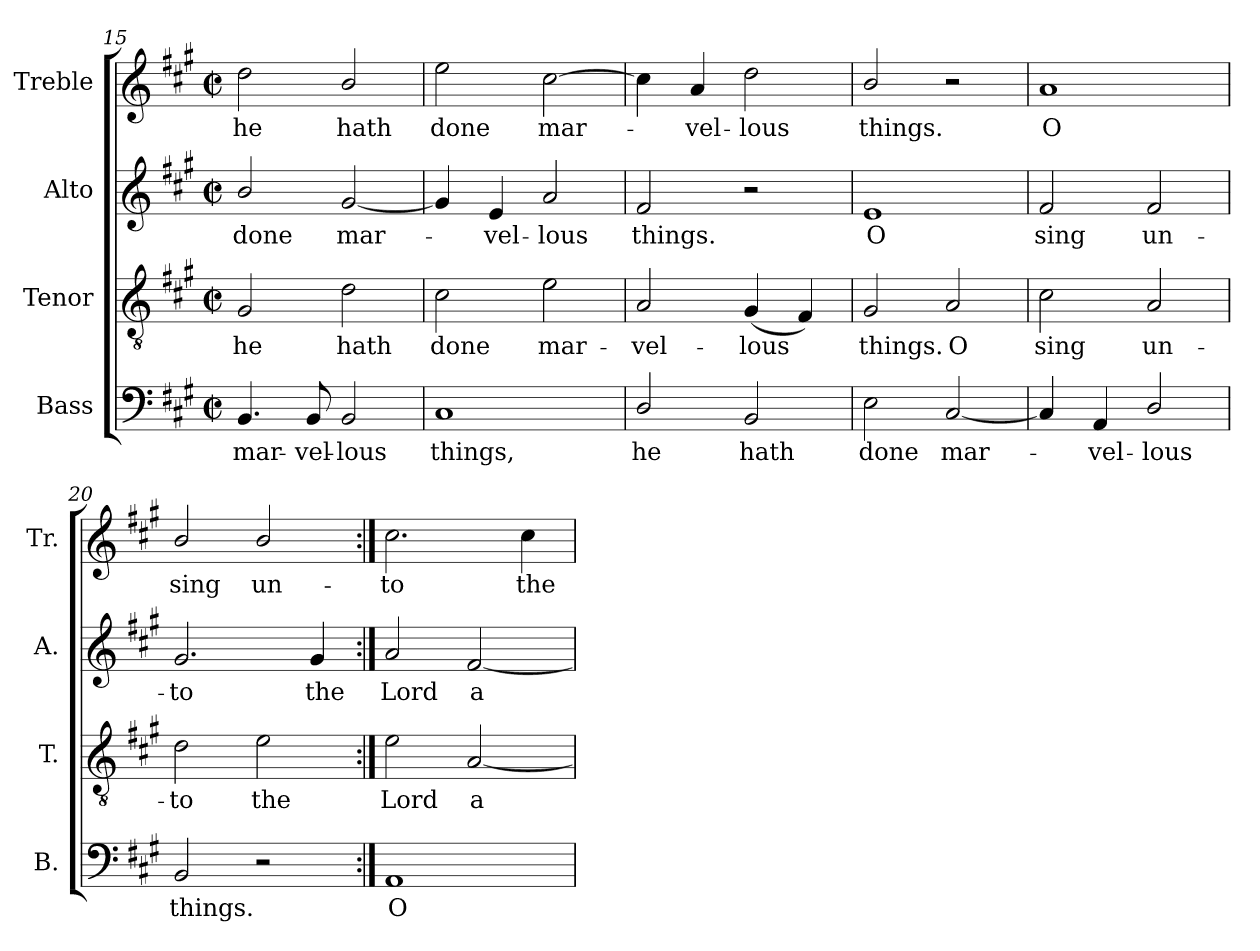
**kern	**text	**kern	**text	**kern	**text	**kern	**text
*part4	*part4	*part3	*part3	*part2	*part2	*part1	*part1
*staff4	*staff4	*staff3	*staff3	*staff2	*staff2	*staff1	*staff1
*I"Bass	*	*I"Tenor	*	*I"Alto	*	*I"Treble	*
*I'B.	*	*I'T.	*	*I'A.	*	*I'Tr.	*
*clefF4	*	*clefGv2	*	*clefG2	*	*clefG2	*
*	*	*ITrd7c12	*	*	*	*	*
*k[f#c#g#]	*	*k[f#c#g#]	*	*k[f#c#g#]	*	*k[f#c#g#]	*
*A:	*	*A:	*	*A:	*	*A:	*
*M2/2	*	*M2/2	*	*M2/2	*	*M2/2	*
*met(c|)	*	*met(c|)	*	*met(c|)	*	*met(c|)	*
=15	=15	=15	=15	=15	=15	=15	=15
!	!LO:LY:b:color=#000000	!	!	!	!	!	!
!	!	!	!LO:LY:b:color=#000000	!	!	!	!
!	!	!	!	!	!LO:LY:b:color=#000000	!	!
!	!	!	!	!	!	!	!LO:LY:b:color=#000000
4.BBi/	mar-	2GG#i/	he	2bi/	done	2ddi\	he
!	!LO:LY:b:color=#000000	!	!	!	!	!	!
8BBi/	-vel-	.	.	.	.	.	.
!	!LO:LY:b:color=#000000	!	!	!	!	!	!
!	!	!	!LO:LY:b:color=#000000	!	!	!	!
!	!	!	!	!	!LO:LY:b:color=#000000	!	!
!	!	!	!	!	!	!	!LO:LY:b:color=#000000
2BBi/	-lous	2Di\	hath	[2g#i/	mar-	2bi/	hath
=16	=16	=16	=16	=16	=16	=16	=16
!	!LO:LY:b:color=#000000	!	!	!	!	!	!
!	!	!	!LO:LY:b:color=#000000	!	!	!	!
!	!	!	!	!	!	!	!LO:LY:b:color=#000000
1C#i	things,	2C#i\	done	4g#i/]	.	2eei\	done
!	!	!	!	!	!LO:LY:b:color=#000000	!	!
.	.	.	.	4ei/	-vel-	.	.
!	!	!	!LO:LY:b:color=#000000	!	!	!	!
!	!	!	!	!	!LO:LY:b:color=#000000	!	!
!	!	!	!	!	!	!	!LO:LY:b:color=#000000
.	.	2Ei\	mar-	2ai/	-lous	[2cc#i\	mar-
=17	=17	=17	=17	=17	=17	=17	=17
!	!LO:LY:b:color=#000000	!	!	!	!	!	!
!	!	!	!LO:LY:b:color=#000000	!	!	!	!
!	!	!	!	!	!LO:LY:b:color=#000000	!	!
2Di/	he	2AAi/	-vel-	2f#i/	things.	4cc#i\]	.
!	!	!	!	!	!	!	!LO:LY:b:color=#000000
.	.	.	.	.	.	4ai/	-vel-
!	!LO:LY:b:color=#000000	!	!	!	!	!	!
!	!	!	!LO:LY:b:color=#000000	!	!	!	!
!	!	!	!	!	!	!	!LO:LY:b:color=#000000
2BBi/	hath	(4GG#i/	-lous	2r	.	2ddi\	-lous
.	.	4FF#i/)	.	.	.	.	.
=18	=18	=18	=18	=18	=18	=18	=18
!	!LO:LY:b:color=#000000	!	!	!	!	!	!
!	!	!	!LO:LY:b:color=#000000	!	!	!	!
!	!	!	!	!	!LO:LY:b:color=#000000	!	!
!	!	!	!	!	!	!	!LO:LY:b:color=#000000
2Ei\	done	2GG#i/	things.	1ei	O	2bi/	things.
!	!LO:LY:b:color=#000000	!	!	!	!	!	!
!	!	!	!LO:LY:b:color=#000000	!	!	!	!
[2C#i/	mar-	2AAi/	O	.	.	2r	.
=19	=19	=19	=19	=19	=19	=19	=19
!	!	!	!LO:LY:b:color=#000000	!	!	!	!
!	!	!	!	!	!LO:LY:b:color=#000000	!	!
!	!	!	!	!	!	!	!LO:LY:b:color=#000000
4C#i/]	.	2C#i\	sing	2f#i/	sing	1ai	O
!	!LO:LY:b:color=#000000	!	!	!	!	!	!
4AAi/	-vel-	.	.	.	.	.	.
!	!LO:LY:b:color=#000000	!	!	!	!	!	!
!	!	!	!LO:LY:b:color=#000000	!	!	!	!
!	!	!	!	!	!LO:LY:b:color=#000000	!	!
2Di/	-lous	2AAi/	un-	2f#i/	un-	.	.
=20	=20	=20	=20	=20	=20	=20	=20
!	!LO:LY:b:color=#000000	!	!	!	!	!	!
!	!	!	!LO:LY:b:color=#000000	!	!	!	!
!	!	!	!	!	!LO:LY:b:color=#000000	!	!
!	!	!	!	!	!	!	!LO:LY:b:color=#000000
2BBi/	things.	2Di\	-to	2.g#i/	-to	2bi/	sing
!	!	!	!LO:LY:b:color=#000000	!	!	!	!
!	!	!	!	!	!	!	!LO:LY:b:color=#000000
2r	.	2Ei\	the	.	.	2bi/	un-
!	!	!	!	!	!LO:LY:b:color=#000000	!	!
.	.	.	.	4g#i/	the	.	.
!!LO:PB:g=z
=21:|!	=21:|!	=21:|!	=21:|!	=21:|!	=21:|!	=21:|!	=21:|!
!	!LO:LY:b:color=#000000	!	!	!	!	!	!
!	!	!	!LO:LY:b:color=#000000	!	!	!	!
!	!	!	!	!	!LO:LY:b:color=#000000	!	!
!	!	!	!	!	!	!	!LO:LY:b:color=#000000
1AAi	O	2Ei\	Lord	2ai/	Lord	2.cc#i\	-to
!	!	!	!LO:LY:b:color=#000000	!	!	!	!
!	!	!	!	!	!LO:LY:b:color=#000000	!	!
.	.	[2AAi/	a	[2f#i/	a	.	.
!	!	!	!	!	!	!	!LO:LY:b:color=#000000
.	.	.	.	.	.	4cc#i\	the
=	=	=	=	=	=	=	=
*-	*-	*-	*-	*-	*-	*-	*-
